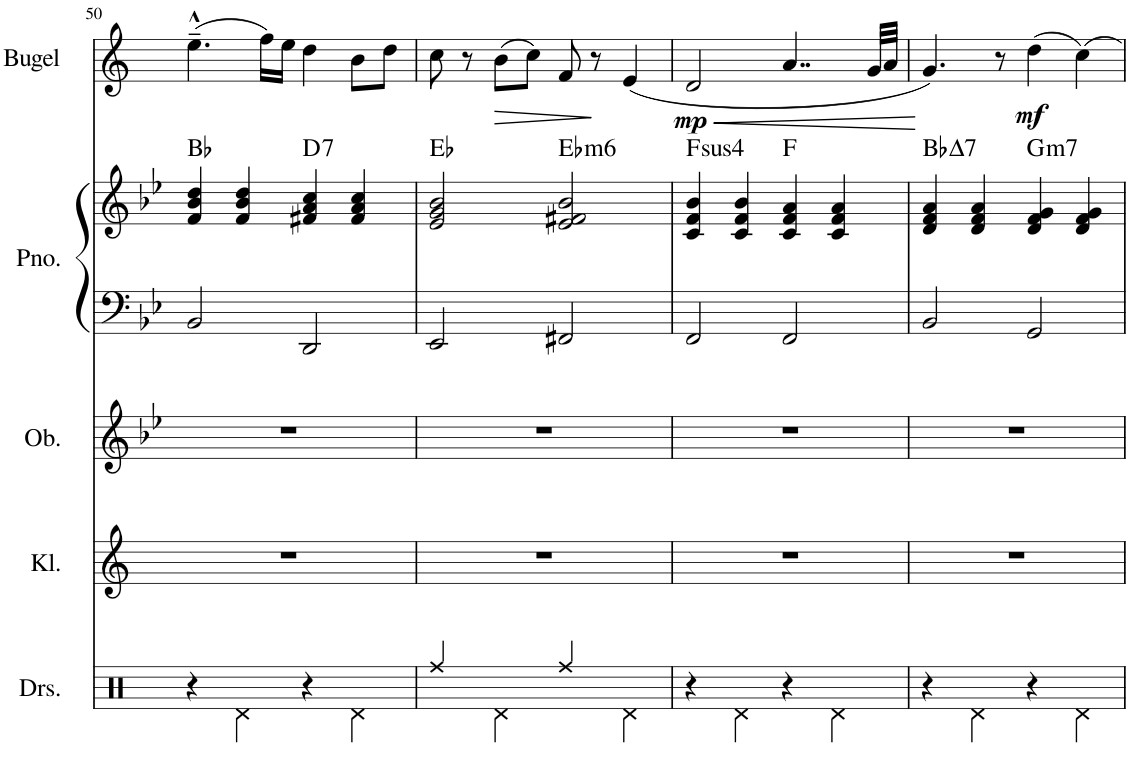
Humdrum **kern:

**kern	**kern	**kern	**kern	**kern	**harte	**kern	**dynam
*part5	*part4	*part3	*part2	*part2	*part2	*part1	*part1
*staff6	*staff5	*staff4	*staff3	*staff2	*	*staff1	*staff1
*I"Drumset	*I"Klarinet	*I"Hobo	*I"Piano	*	*	*I"Bugel	*
*I'Drs.	*I'Kl.	*	*I'Pno.	*	*	*I'Bugel	*
!!LO:PB:g=z
*clefX	*clefG2	*clefG2	*clefF4	*clefG2	*	*clefG2	*
*	*Trd1c2	*	*	*	*	*Trd1c2	*
*k[]	*k[]	*k[b-e-]	*k[b-e-]	*k[b-e-]	*	*k[]	*
*M4/4	*M4/4	*M4/4	*M4/4	*M4/4	*	*M4/4	*
=50	=50	=50	=50	=50	=50	=50	=50
4r	1r	1r	2BB-/	4f/ 4b-/ 4dd/	Bb:maj	(4.ee~^^\	.
4Rd\	.	.	.	4f/ 4b-/ 4dd/	.	.	.
.	.	.	.	.	.	16ff\LL)	.
.	.	.	.	.	.	16ee\JJ	.
!	!	!	!	!	!LO:H:kt=7	!	!
4r	.	.	2DD/	4f#X/ 4a/ 4cc/	D:7	4dd\	.
4Rd\	.	.	.	4f#/ 4a/ 4cc/	.	8b\L	.
.	.	.	.	.	.	8dd\J	.
=51	=51	=51	=51	=51	=51	=51	=51
4Rff/	1r	1r	2EE-/	2e-/ 2g/ 2b-/	Eb:maj	8cc\	.
.	.	.	.	.	.	8r	.
!	!	!	!	!	!	!	!LO:HP:b
4Rd\	.	.	.	.	.	(8b\L	>
.	.	.	.	.	.	8cc\J)	]
!	!	!	!	!	!LO:H:kt=m6	!	!
4Rff/	.	.	2FF#X/	2e-/ 2f#X/ 2b-/	Eb:min6	8f/	.
.	.	.	.	.	.	8r	.
4Rd\	.	.	.	.	.	(4e/	.
=52	=52	=52	=52	=52	=52	=52	=52
!	!	!	!	!	!	!	!LO:HP:b
!	!	!	!	!	!LO:H:kt=4	!	!LO:DY:n=1:b
4r	1r	1r	2FF/	4c/ 4f/ 4b-/	F:sus4	2d/	< mp
4Rd\	.	.	.	4c/ 4f/ 4b-/	.	.	.
4r	.	.	2FF/	4c/ 4f/ 4a/	F:maj	4..a/	[
4Rd\	.	.	.	4c/ 4f/ 4a/	.	.	.
.	.	.	.	.	.	32g/LLL	.
.	.	.	.	.	.	32a/JJJ	.
=53	=53	=53	=53	=53	=53	=53	=53
!	!	!	!	!	!LO:H:kt=∆	!	!
4r	1r	1r	2BB-/	4d/ 4f/ 4a/	.	4.g/)	.
4Rd\	.	.	.	4d/ 4f/ 4a/	.	.	.
.	.	.	.	.	.	8r	.
!	!	!	!	!	!LO:H:kt=m7	!	!LO:DY:b
4r	.	.	2GG/	4d/ 4f/ 4g/	G:min7	(4dd\	mf
4Rd\	.	.	.	4d/ 4f/ 4g/	.	4cc\)	.
=	=	=	=	=	=	=	=
*-	*-	*-	*-	*-	*-	*-	*-
